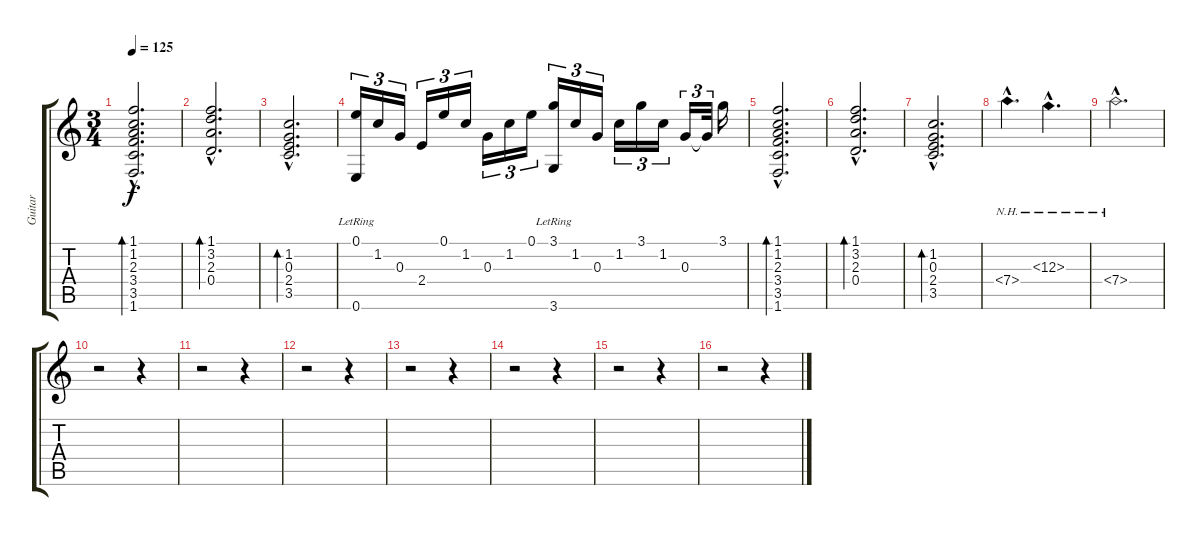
\track ("Guitar" "Guitar") {instrument acousticguitarnylon}
\staff {score tabs}
\tuning (E4 B3 G3 D3 A2 E2) {hide}
\ts (3 4)
\tempo 125
\clef g2
\ks c
(1.1{hac} 1.2{hac} 2.3{hac} 3.4{hac} 3.5{hac} 1.6{hac}).2{d bd 120 dy f} |
(1.1{hac} 3.2{hac} 2.3{hac} 0.4{hac}).2{d bd 120} |
(1.2{hac} 0.3{hac} 2.4{hac} 3.5{hac}).2{d bd 120} |
(0.1 0.6{lr}).16{tu (3 2)} 1.2.16{tu (3 2)} 0.3.16{tu (3 2)} 2.4.16{tu (3 2)} 0.1.16{tu (3 2)} 1.2.16{tu (3 2)} 0.3.16{tu (3 2)} 1.2.16{tu (3 2)} 0.1.16{tu (3 2)} (3.1 3.6{lr}).16{tu (3 2)} 1.2.16{tu (3 2)} 0.3.16{tu (3 2)} 1.2.16{tu (3 2)} 3.1.16{tu (3 2)} 1.2.16{tu (3 2)} 0.3.16{tu (3 2)} 0.3{t}.32{tu (3 2)} 3.1.16 |
(1.1{hac} 1.2{hac} 2.3{hac} 3.4{hac} 3.5{hac} 1.6{hac}).2{d bd 120} |
(1.1{hac} 3.2{hac} 2.3{hac} 0.4{hac}).2{d bd 120} |
(1.2{hac} 0.3{hac} 2.4{hac} 3.5{hac}).2{d bd 120} |
7.4{nh hac}.4{d} 12.3{nh hac}.4{d} |
7.4{nh hac}.2{d} |
r.2 r.4 |
r.2 r.4 |
r.2 r.4 |
r.2 r.4 |
r.2 r.4 |
r.2 r.4 |
r.2 r.4
